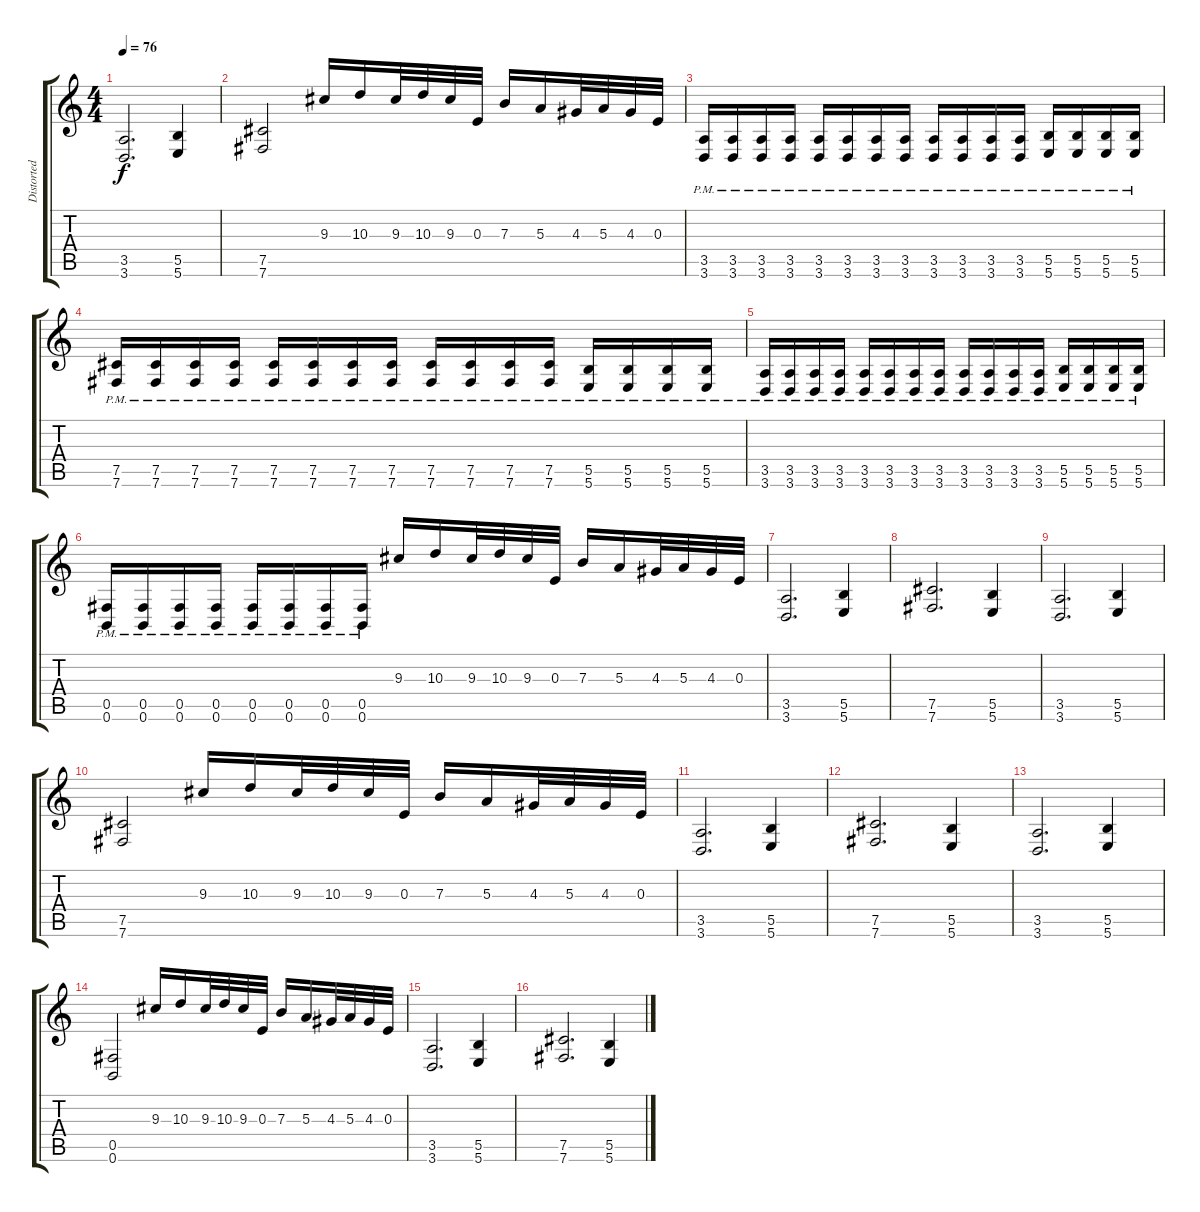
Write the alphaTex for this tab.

\track ("Distorted Right" "Distorted ") {instrument distortionguitar}
\staff {score tabs}
\tuning (Db4 Ab3 E3 B2 Gb2 B1) {hide}
\ts (4 4)
\tempo 76
\clef g2
\ks c
(3.5 3.6).2{d dy f} (5.5 5.6).4 |
(7.5 7.6).2 9.3.16 10.3.16 9.3.32 10.3.32 9.3.32 0.3.32 7.3.16 5.3.16 4.3.32 5.3.32 4.3.32 0.3.32 |
(3.5{pm} 3.6{pm}).16 (3.5{pm} 3.6{pm}).16 (3.5{pm} 3.6{pm}).16 (3.5{pm} 3.6{pm}).16 (3.5{pm} 3.6{pm}).16 (3.5{pm} 3.6{pm}).16 (3.5{pm} 3.6{pm}).16 (3.5{pm} 3.6{pm}).16 (3.5{pm} 3.6{pm}).16 (3.5{pm} 3.6{pm}).16 (3.5{pm} 3.6{pm}).16 (3.5{pm} 3.6{pm}).16 (5.5{pm} 5.6{pm}).16 (5.5{pm} 5.6{pm}).16 (5.5{pm} 5.6{pm}).16 (5.5{pm} 5.6{pm}).16 |
(7.5{pm} 7.6{pm}).16 (7.5{pm} 7.6{pm}).16 (7.5{pm} 7.6{pm}).16 (7.5{pm} 7.6{pm}).16 (7.5{pm} 7.6{pm}).16 (7.5{pm} 7.6{pm}).16 (7.5{pm} 7.6{pm}).16 (7.5{pm} 7.6{pm}).16 (7.5{pm} 7.6{pm}).16 (7.5{pm} 7.6{pm}).16 (7.5{pm} 7.6{pm}).16 (7.5{pm} 7.6{pm}).16 (5.5{pm} 5.6{pm}).16 (5.5{pm} 5.6{pm}).16 (5.5{pm} 5.6{pm}).16 (5.5{pm} 5.6{pm}).16 |
(3.5{pm} 3.6{pm}).16 (3.5{pm} 3.6{pm}).16 (3.5{pm} 3.6{pm}).16 (3.5{pm} 3.6{pm}).16 (3.5{pm} 3.6{pm}).16 (3.5{pm} 3.6{pm}).16 (3.5{pm} 3.6{pm}).16 (3.5{pm} 3.6{pm}).16 (3.5{pm} 3.6{pm}).16 (3.5{pm} 3.6{pm}).16 (3.5{pm} 3.6{pm}).16 (3.5{pm} 3.6{pm}).16 (5.5{pm} 5.6{pm}).16 (5.5{pm} 5.6{pm}).16 (5.5{pm} 5.6{pm}).16 (5.5{pm} 5.6{pm}).16 |
(0.5{pm} 0.6{pm}).16 (0.5{pm} 0.6{pm}).16 (0.5{pm} 0.6{pm}).16 (0.5{pm} 0.6{pm}).16 (0.5{pm} 0.6{pm}).16 (0.5{pm} 0.6{pm}).16 (0.5{pm} 0.6{pm}).16 (0.5{pm} 0.6{pm}).16 9.3.16 10.3.16 9.3.32 10.3.32 9.3.32 0.3.32 7.3.16 5.3.16 4.3.32 5.3.32 4.3.32 0.3.32 |
(3.5 3.6).2{d} (5.5 5.6).4 |
(7.5 7.6).2{d} (5.5 5.6).4 |
(3.5 3.6).2{d} (5.5 5.6).4 |
(7.5 7.6).2 9.3.16 10.3.16 9.3.32 10.3.32 9.3.32 0.3.32 7.3.16 5.3.16 4.3.32 5.3.32 4.3.32 0.3.32 |
(3.5 3.6).2{d} (5.5 5.6).4 |
(7.5 7.6).2{d} (5.5 5.6).4 |
(3.5 3.6).2{d} (5.5 5.6).4 |
(0.5 0.6).2 9.3.16 10.3.16 9.3.32 10.3.32 9.3.32 0.3.32 7.3.16 5.3.16 4.3.32 5.3.32 4.3.32 0.3.32 |
(3.5 3.6).2{d} (5.5 5.6).4 |
(7.5 7.6).2{d} (5.5 5.6).4
